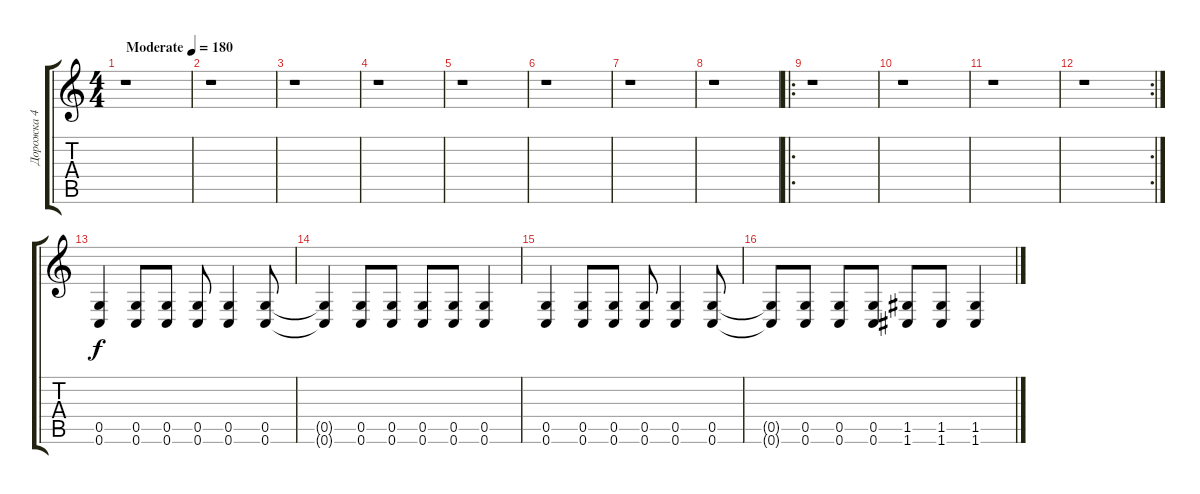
\track ("Дорожка 4" "Дорожка 4") {instrument distortionguitar}
\staff {score tabs}
\tuning (D4 A3 F3 C3 G2 C2) {hide}
\ts (4 4)
\tempo (180 "Moderate")
\clef g2
\ks c
r.1{dy f instrument distortionguitar} |
r.1 |
r.1 |
r.1 |
r.1 |
r.1 |
r.1 |
r.1 |
\ro
r.1 |
r.1 |
r.1 |
\rc 2
r.1 |
(0.5 0.6).4 (0.5 0.6).8 (0.5 0.6).8 (0.5 0.6).8 (0.5 0.6).4 (0.5 0.6).8 |
(0.5{t} 0.6{t}).4 (0.5 0.6).8 (0.5 0.6).8 (0.5 0.6).8 (0.5 0.6).8 (0.5 0.6).4 |
(0.5 0.6).4 (0.5 0.6).8 (0.5 0.6).8 (0.5 0.6).8 (0.5 0.6).4 (0.5 0.6).8 |
(0.5{t} 0.6{t}).8 (0.5 0.6).8 (0.5 0.6).8 (0.5 0.6).8 (1.5 1.6).8 (1.5 1.6).8 (1.5 1.6).4
